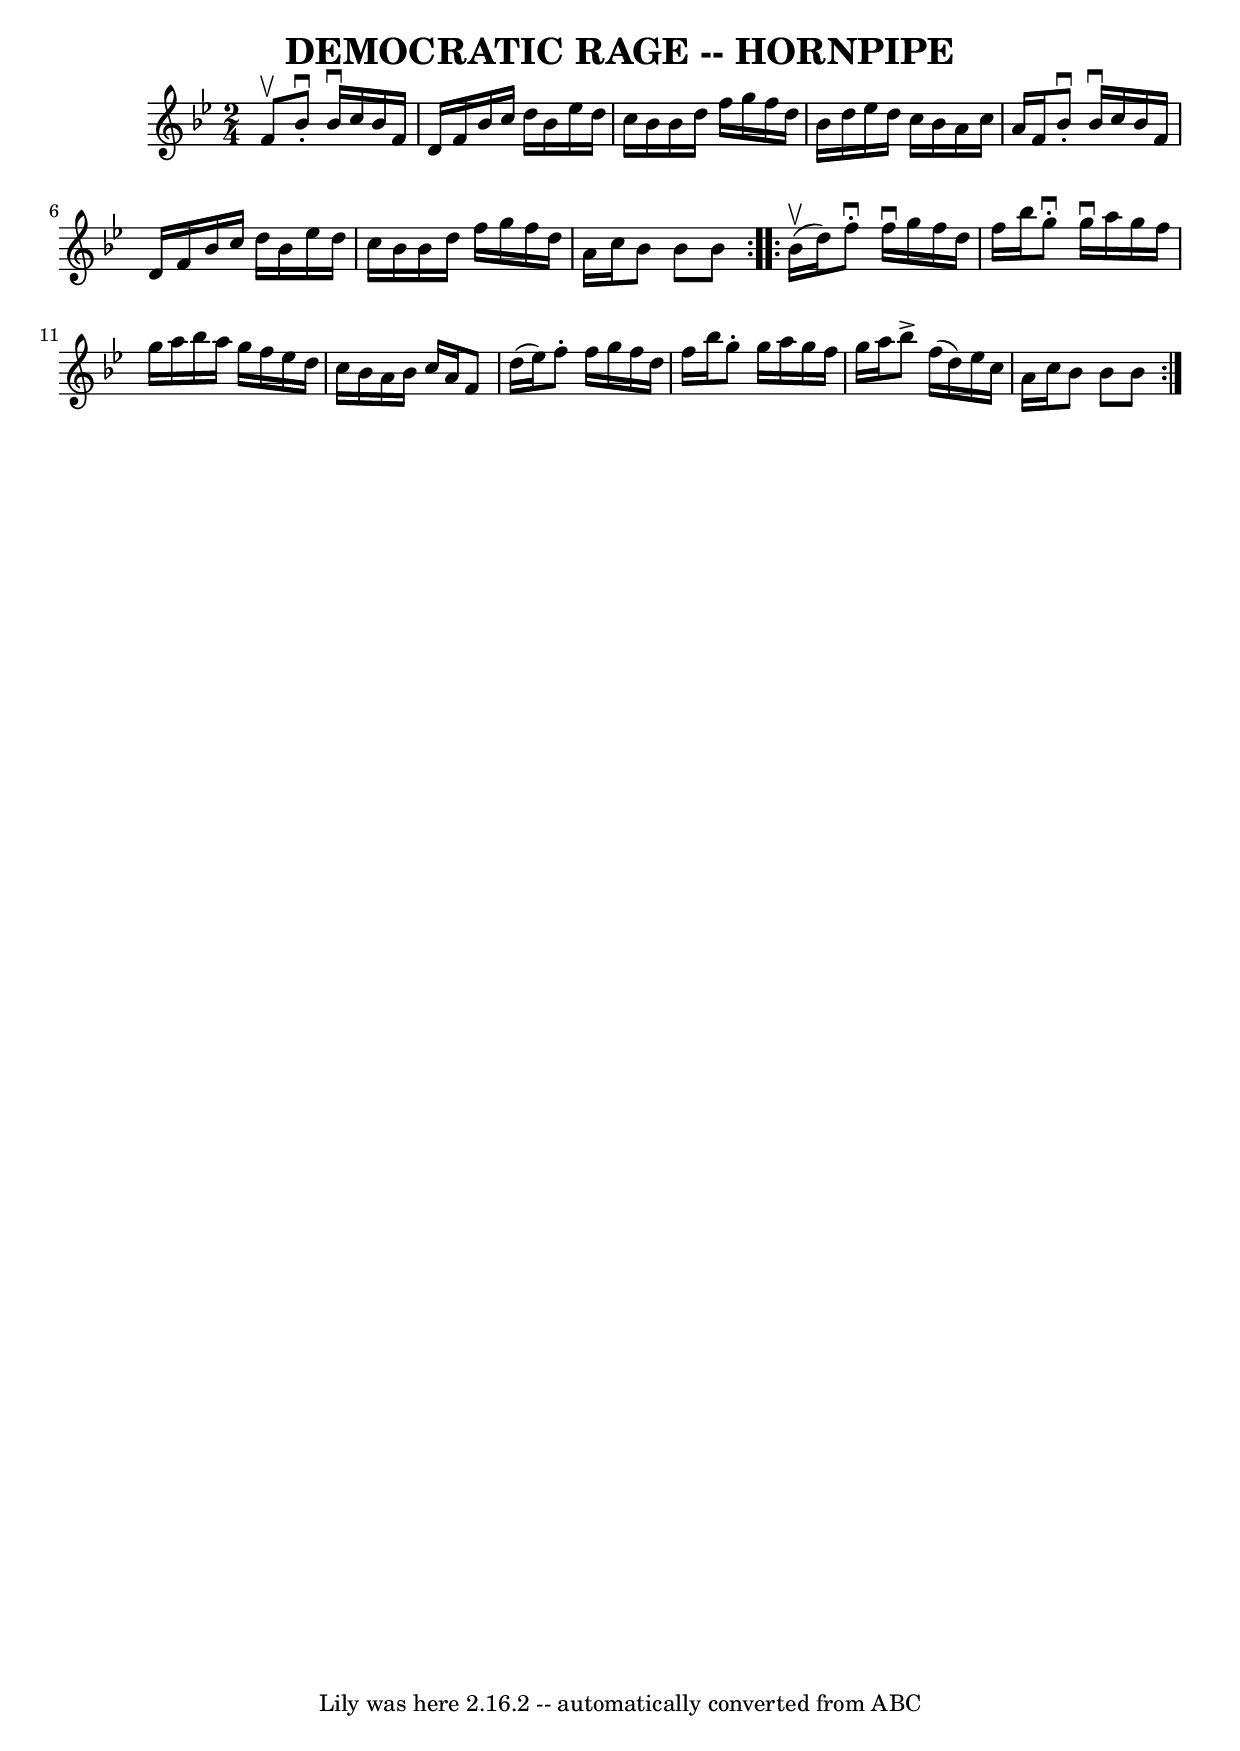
\version "2.7.40"
\include "Mammoth.ily"
\header {
	%% book = "Ryan's Mammoth Collection of Fiddle Tunes"
	crossRefNumber = "1"
	footnotes = "\\\\FIGURE. -- Lady Walpole's Reel. (Often Used.)"
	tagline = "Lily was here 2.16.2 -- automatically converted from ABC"
	title = "DEMOCRATIC RAGE -- HORNPIPE"
}
voicedefault =  {


\repeat volta 2 {
\time 2/4 \key bes \major f'8^\upbow       |
 bes'8^\downbow-.   
bes'16^\downbow c''16 bes'16 f'16 d'16 f'16    |
 bes'16 
 c''16 d''16 bes'16 ees''16 d''16 c''16 bes'16    |
  
 bes'16 d''16 f''16 g''16 f''16 d''16 bes'16 d''16    
|
 ees''16 d''16 c''16 bes'16 a'16 c''16 a'16 f'16 
   |
     |
 bes'8^\downbow-. bes'16^\downbow c''16    
bes'16 f'16 d'16 f'16    |
 bes'16 c''16 d''16 bes'16 
 ees''16 d''16 c''16 bes'16    |
 bes'16 d''16 f''16   
 g''16 f''16 d''16 a'16 c''16    |
 bes'8 bes'8 bes'8 
   }     \repeat volta 2 { bes'16 (^\upbow d''16)       |
   
f''8^\downbow-. f''16^\downbow g''16 f''16 d''16 f''16    
bes''16    |
 g''8^\downbow-. g''16^\downbow a''16 g''16    
f''16 g''16 a''16    |
 bes''16 a''16 g''16 f''16    
ees''16 d''16 c''16 bes'16    |
 a'16 bes'16 c''16    
a'16 f'8 d''16 (ees''16)   |
     |
 f''8 -. f''16  
 g''16 f''16 d''16 f''16 bes''16    |
 g''8 -. g''16    
a''16 g''16 f''16 g''16 a''16    |
 bes''8^\accent f''16 
(d''16) ees''16 c''16 a'16 c''16    |
 bes'8 bes'8  
 bes'8    }   
}

\score{
    <<

	\context Staff="default"
	{
	    \voicedefault 
	}

    >>
	\layout {
	}
	\midi {}
}
